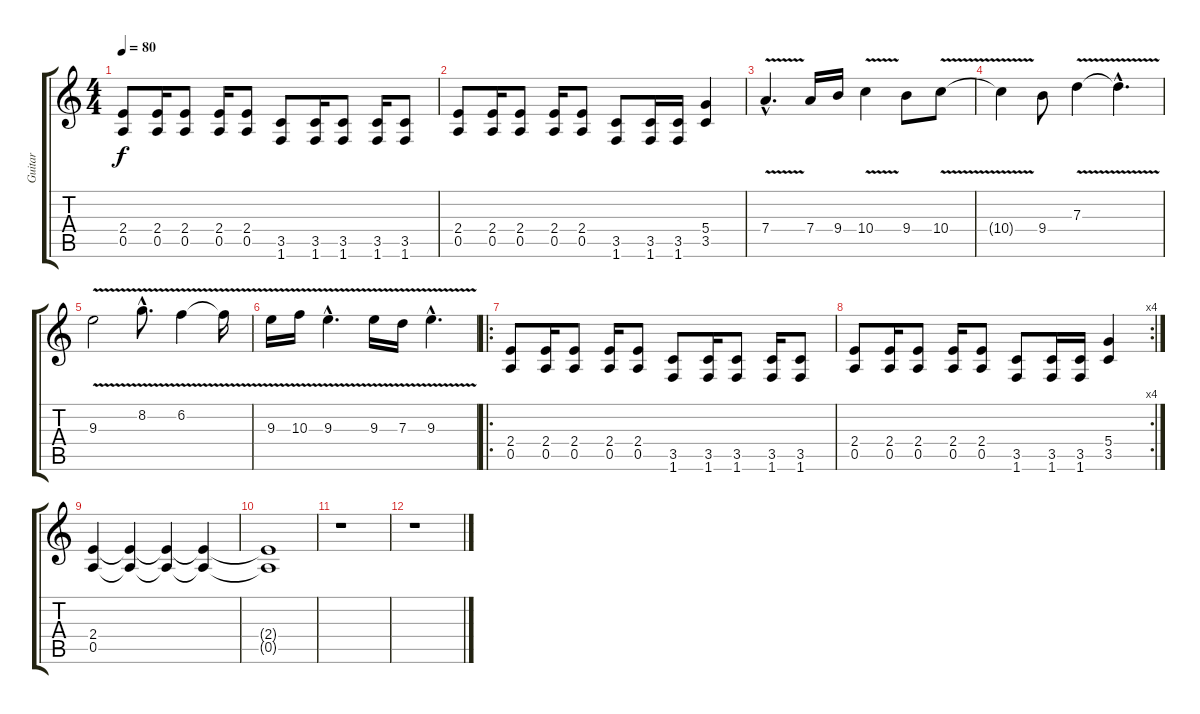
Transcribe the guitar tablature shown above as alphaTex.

\track ("Guitar" "Guitar") {instrument overdrivenguitar}
\staff {score tabs}
\tuning (E4 B3 G3 D3 A2 E2) {hide}
\ts (4 4)
\tempo 80
\clef g2
\ks c
(2.4 0.5).8{dy f} (2.4 0.5).16 (2.4 0.5).8 (2.4 0.5).16 (2.4 0.5).8 (3.5 1.6).8 (3.5 1.6).16 (3.5 1.6).8 (3.5 1.6).16 (3.5 1.6).8 |
(2.4 0.5).8 (2.4 0.5).16 (2.4 0.5).8 (2.4 0.5).16 (2.4 0.5).8 (3.5 1.6).8 (3.5 1.6).16 (3.5 1.6).16 (5.4 3.5).4 |
7.4{v hac}.4{d} 7.4.16 9.4.16 10.4{v}.4 9.4.8 10.4{v}.8 |
10.4{t}.4 9.4.8 7.3{v}.4 7.3{hac t}.4{d} |
9.3{v}.2 8.2{v hac}.8{d} 6.2{v}.4 6.2{t}.16 |
9.3{v}.16 10.3{v}.16 9.3{v hac}.4{d} 9.3{v}.16 7.3{v}.16 9.3{v hac}.4{d} |
\ro
(2.4 0.5).8 (2.4 0.5).16 (2.4 0.5).8 (2.4 0.5).16 (2.4 0.5).8 (3.5 1.6).8 (3.5 1.6).16 (3.5 1.6).8 (3.5 1.6).16 (3.5 1.6).8 |
\rc 4
(2.4 0.5).8 (2.4 0.5).16 (2.4 0.5).8 (2.4 0.5).16 (2.4 0.5).8 (3.5 1.6).8 (3.5 1.6).16 (3.5 1.6).16 (5.4 3.5).4 |
(2.4 0.5).4{volume 0} (2.4{t} 0.5{t}).4 (2.4{t} 0.5{t}).4 (2.4{t} 0.5{t}).4 |
(2.4{t} 0.5{t}).1 |
r.1 |
r.1
